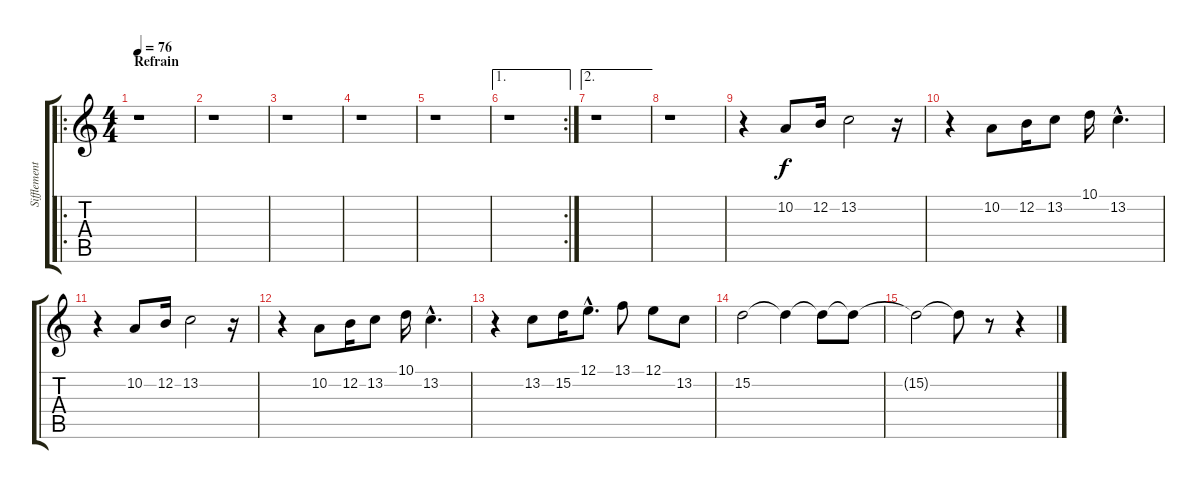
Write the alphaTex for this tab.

\track ("Sifflements" "Sifflement") {instrument harmonica}
\staff {score tabs}
\tuning (E4 B3 G3 D3 A2 E2) {hide}
\ro
\ts (4 4)
\section ("" "Refrain ")
\tempo 76
\clef g2
\ks c
r.1{dy f} |
r.1 |
r.1 |
r.1 |
r.1 |
\ae 1
\rc 2
r.1 |
\ae 2
r.1 |
r.1 |
r.4 10.2.8 12.2.16 13.2.2 r.16 |
r.4 10.2.8 12.2.16 13.2.8 10.1.16 13.2{hac}.4{d} |
r.4 10.2.8 12.2.16 13.2.2 r.16 |
r.4 10.2.8 12.2.16 13.2.8 10.1.16 13.2{hac}.4{d} |
r.4 13.2.8 15.2.16 12.1{hac}.8{d} 13.1.8 12.1.8 13.2.8 |
15.2.2 15.2{t}.4 15.2{t}.8{volume 8} 15.2{t}.8{volume 6} |
15.2{t}.2{volume 4} 15.2{t}.8{volume 2} r.8 r.4
